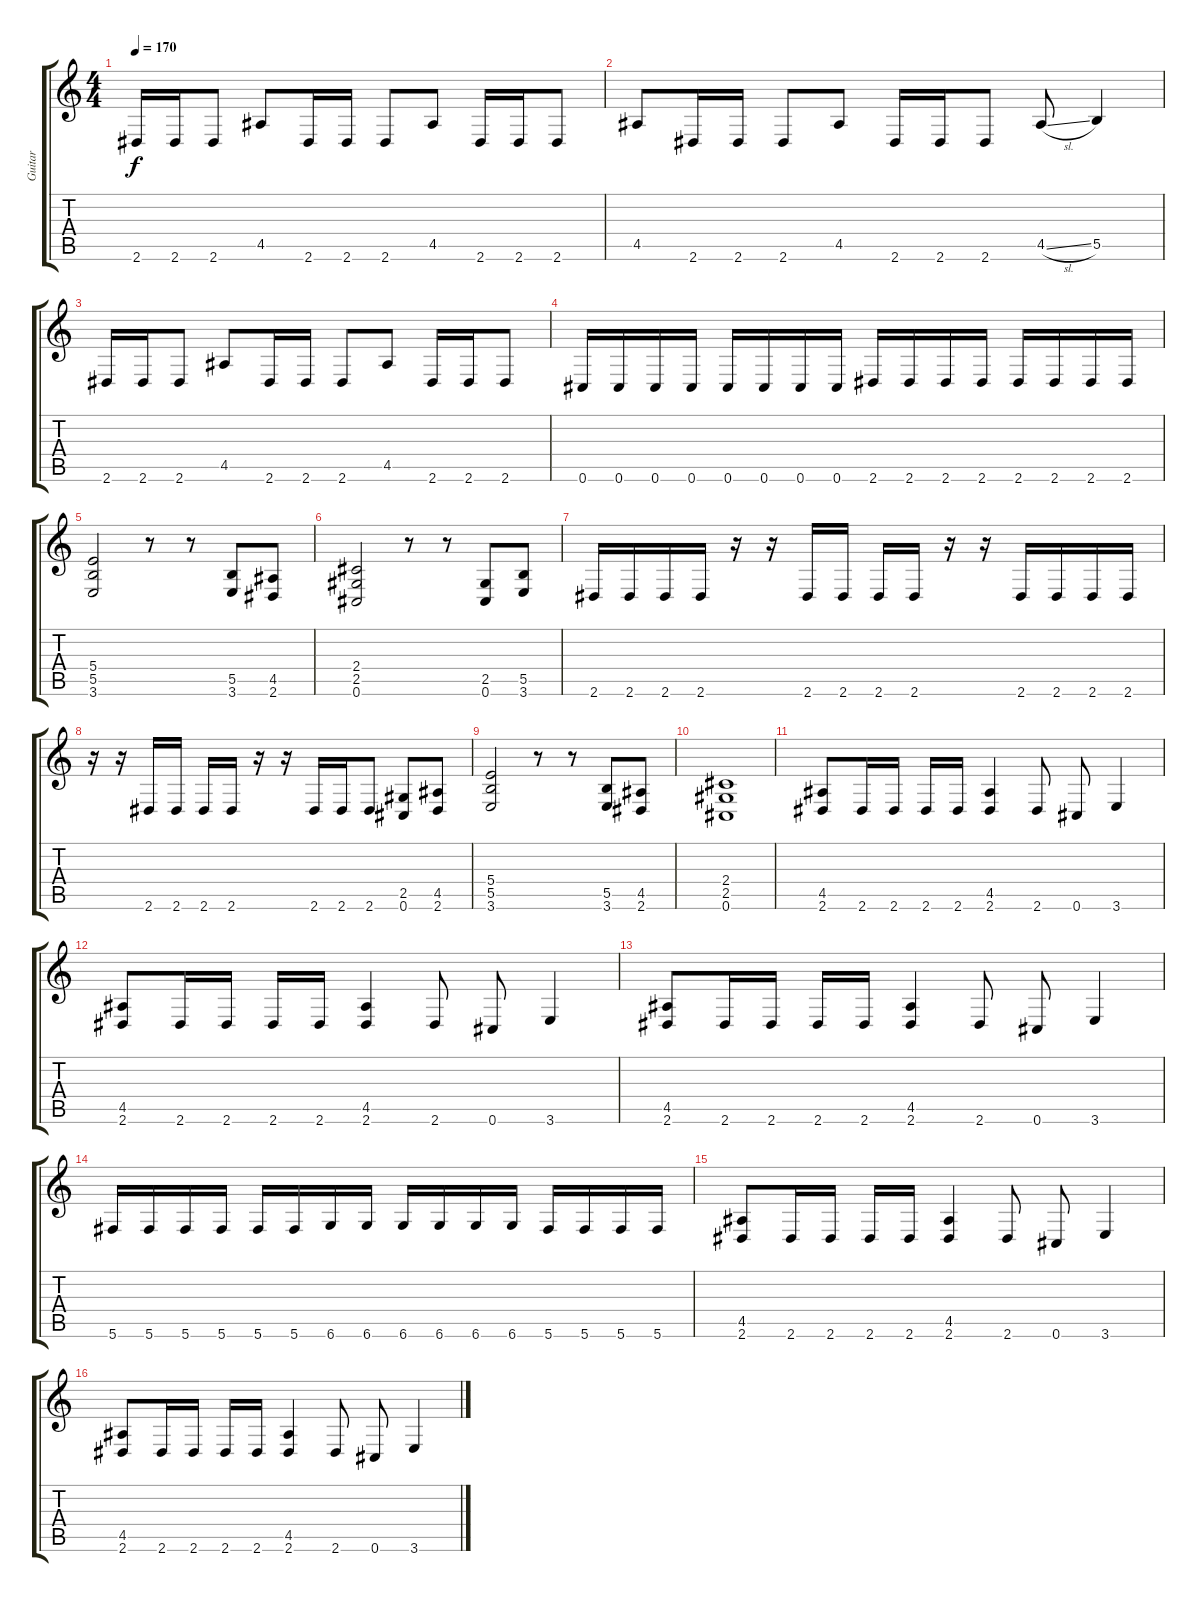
\track ("Guitar" "Guitar") {instrument distortionguitar}
\staff {score tabs}
\tuning (Db4 Ab3 E3 B2 Gb2 Db2) {hide}
\ts (4 4)
\tempo 170
\clef g2
\ks c
2.6.16{dy f} 2.6.16 2.6.8 4.5.8 2.6.16 2.6.16 2.6.8 4.5.8 2.6.16 2.6.16 2.6.8 |
4.5.8 2.6.16 2.6.16 2.6.8 4.5.8 2.6.16 2.6.16 2.6.8 4.5{sl}.8 5.5.4 |
2.6.16 2.6.16 2.6.8 4.5.8 2.6.16 2.6.16 2.6.8 4.5.8 2.6.16 2.6.16 2.6.8 |
0.6.16 0.6.16 0.6.16 0.6.16 0.6.16 0.6.16 0.6.16 0.6.16 2.6.16 2.6.16 2.6.16 2.6.16 2.6.16 2.6.16 2.6.16 2.6.16 |
(5.4 5.5 3.6).2 r.8 r.8 (5.5 3.6).8 (4.5 2.6).8 |
(2.4 2.5 0.6).2 r.8 r.8 (2.5 0.6).8 (5.5 3.6).8 |
2.6.16 2.6.16 2.6.16 2.6.16 r.16 r.16 2.6.16 2.6.16 2.6.16 2.6.16 r.16 r.16 2.6.16 2.6.16 2.6.16 2.6.16 |
r.16 r.16 2.6.16 2.6.16 2.6.16 2.6.16 r.16 r.16 2.6.16 2.6.16 2.6.8 (2.5 0.6).8 (4.5 2.6).8 |
(5.4 5.5 3.6).2 r.8 r.8 (5.5 3.6).8 (4.5 2.6).8 |
(2.4 2.5 0.6).1 |
(4.5 2.6).8 2.6.16 2.6.16 2.6.16 2.6.16 (4.5 2.6).4 2.6.8 0.6.8 3.6.4 |
(4.5 2.6).8 2.6.16 2.6.16 2.6.16 2.6.16 (4.5 2.6).4 2.6.8 0.6.8 3.6.4 |
(4.5 2.6).8 2.6.16 2.6.16 2.6.16 2.6.16 (4.5 2.6).4 2.6.8 0.6.8 3.6.4 |
5.6.16 5.6.16 5.6.16 5.6.16 5.6.16 5.6.16 6.6.16 6.6.16 6.6.16 6.6.16 6.6.16 6.6.16 5.6.16 5.6.16 5.6.16 5.6.16 |
(4.5 2.6).8 2.6.16 2.6.16 2.6.16 2.6.16 (4.5 2.6).4 2.6.8 0.6.8 3.6.4 |
(4.5 2.6).8 2.6.16 2.6.16 2.6.16 2.6.16 (4.5 2.6).4 2.6.8 0.6.8 3.6.4
